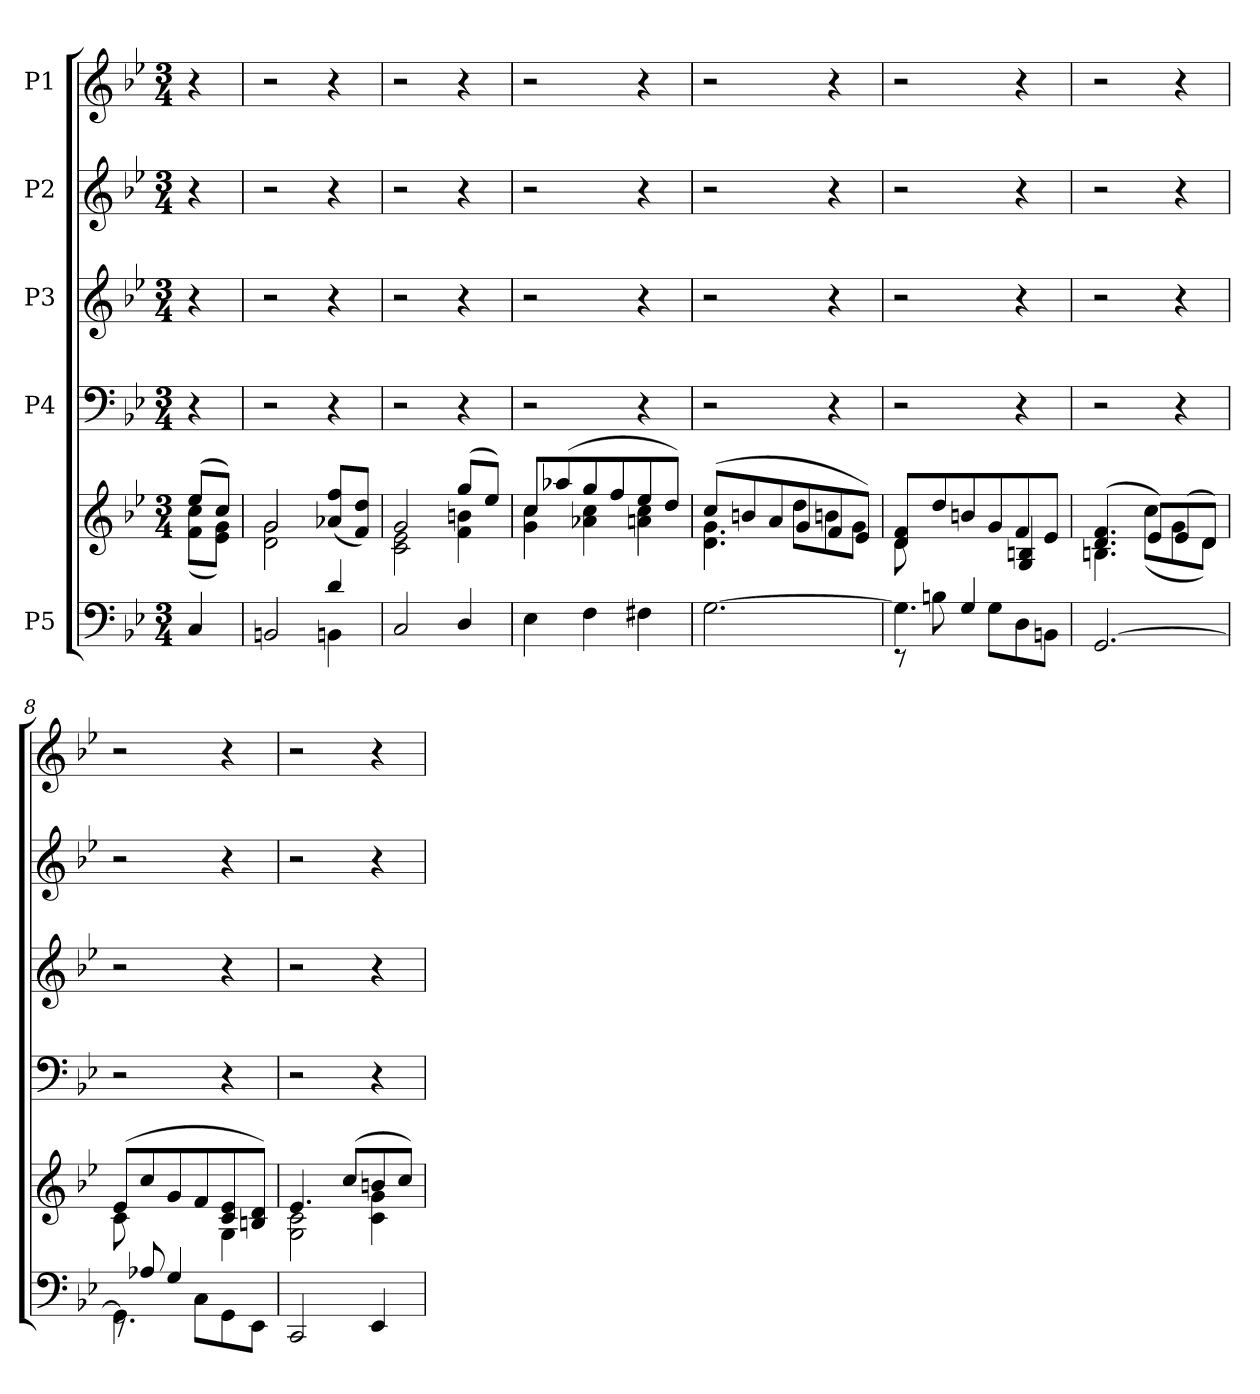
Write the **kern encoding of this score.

**kern	**kern	**kern	**kern	**kern	**kern
*part5	*part5	*part4	*part3	*part2	*part1
*staff6	*staff5	*staff4	*staff3	*staff2	*staff1
*I"P5	*	*I"P4	*I"P3	*I"P2	*I"P1
*clefF4	*clefG2	*clefF4	*clefG2	*clefG2	*clefG2
*	*	*	*ITrd7c12	*	*
*k[b-e-]	*k[b-e-]	*k[b-e-]	*k[b-e-]	*k[b-e-]	*k[b-e-]
*B-:	*B-:	*B-:	*B-:	*B-:	*B-:
*M3/4	*M3/4	*M3/4	*M3/4	*M3/4	*M3/4
=1	=1	=1	=1	=1	=1
*^	*^	*	*	*	*
4C/	4ryy	(>8ee-/L	(<8f\ 8cc\L	4r	4r	4r	4r
.	.	8cc/J)	8e-\ 8g\J)	.	.	.	.
=2	=2	=2	=2	=2	=2	=2	=2
2BBn/	2ryy	2g/	2d\ 2g\	2r	2r	2r	2r
4d/	4BBni\	(>8a-X/ 8ff/L	4ryy	4r	4r	4r	4r
.	.	8f/ 8dd/J)	.	.	.	.	.
=3	=3	=3	=3	=3	=3	=3	=3
2C/	2.ryy	2g/	2c\ 2e-\	2r	2r	2r	2r
4D/	.	(>8gg/L	4f\ 4bn\	4r	4r	4r	4r
.	.	8ee-/J)	.	.	.	.	.
=4	=4	=4	=4	=4	=4	=4	=4
4E-\	2.ryy	8cc/L	4g\ 4cc\	2r	2r	2r	2r
.	.	(>8aa-X/	.	.	.	.	.
4F\	.	8gg/	4a-X\ 4cc\	.	.	.	.
.	.	8ff/	.	.	.	.	.
4F#X\	.	8ee-/	4an\ 4cc\	4r	4r	4r	4r
.	.	8dd/J)	.	.	.	.	.
=5	=5	=5	=5	=5	=5	=5	=5
[>2.G\	2.ryy	(>8cc/L	4.d\ 4.g\	2r	2r	2r	2r
.	.	8bn/	.	.	.	.	.
.	.	8a/	.	.	.	.	.
.	.	8g/	8dd\L	.	.	.	.
.	.	8f/	8bni\	4r	4r	4r	4r
.	.	8e-/J)	8g\J	.	.	.	.
=6	=6	=6	=6	=6	=6	=6	=6
4.G\]	8rEE	8d/ 8f/L	8d\	2r	2r	2r	2r
.	8Bn\	8dd/	4.ryy	.	.	.	.
.	4G/	8bn/	.	.	.	.	.
8G\L	.	8g/	.	.	.	.	.
8D\	4ryy	8f/	4G/ 4Bn/	4r	4r	4r	4r
8BBn\J	.	8e-/J	.	.	.	.	.
!!LO:LB:g=z
=7	=7	=7	=7	=7	=7	=7	=7
[<2.GG/	2.ryy	(>4.d/ 4.f/	4.Bn\	2r	2r	2r	2r
.	.	8e-/L)	(<8cc\L	.	.	.	.
.	.	(>8e-/	8g\	4r	4r	4r	4r
.	.	8d/J)	8d\J)	.	.	.	.
=8	=8	=8	=8	=8	=8	=8	=8
*	*	*MM90	*	*MM90	*MM90	*MM90	*MM90
4.GG\]	8rEE	(>8e-/L	8c\	2r	2r	2r	2r
.	8A-X/	8cc/	4.ryy	.	.	.	.
.	4G/	8g/	.	.	.	.	.
8C\L	.	8f/	.	.	.	.	.
8GG\	4ryy	8c/ 8e-/	4G\	4r	4r	4r	4r
8EE-\J	.	8Bn/ 8d/J)	.	.	.	.	.
=9	=9	=9	=9	=9	=9	=9	=9
2CC/	2.ryy	4.e-/	2G\ 2c\	2r	2r	2r	2r
.	.	(>8cc/L	.	.	.	.	.
4EE-/	.	8bn/	4c\ 4g\	4r	4r	4r	4r
.	.	8cc/J)	.	.	.	.	.
*v	*v	*	*	*	*	*	*
*	*v	*v	*	*	*	*
=	=	=	=	=	=
*-	*-	*-	*-	*-	*-
